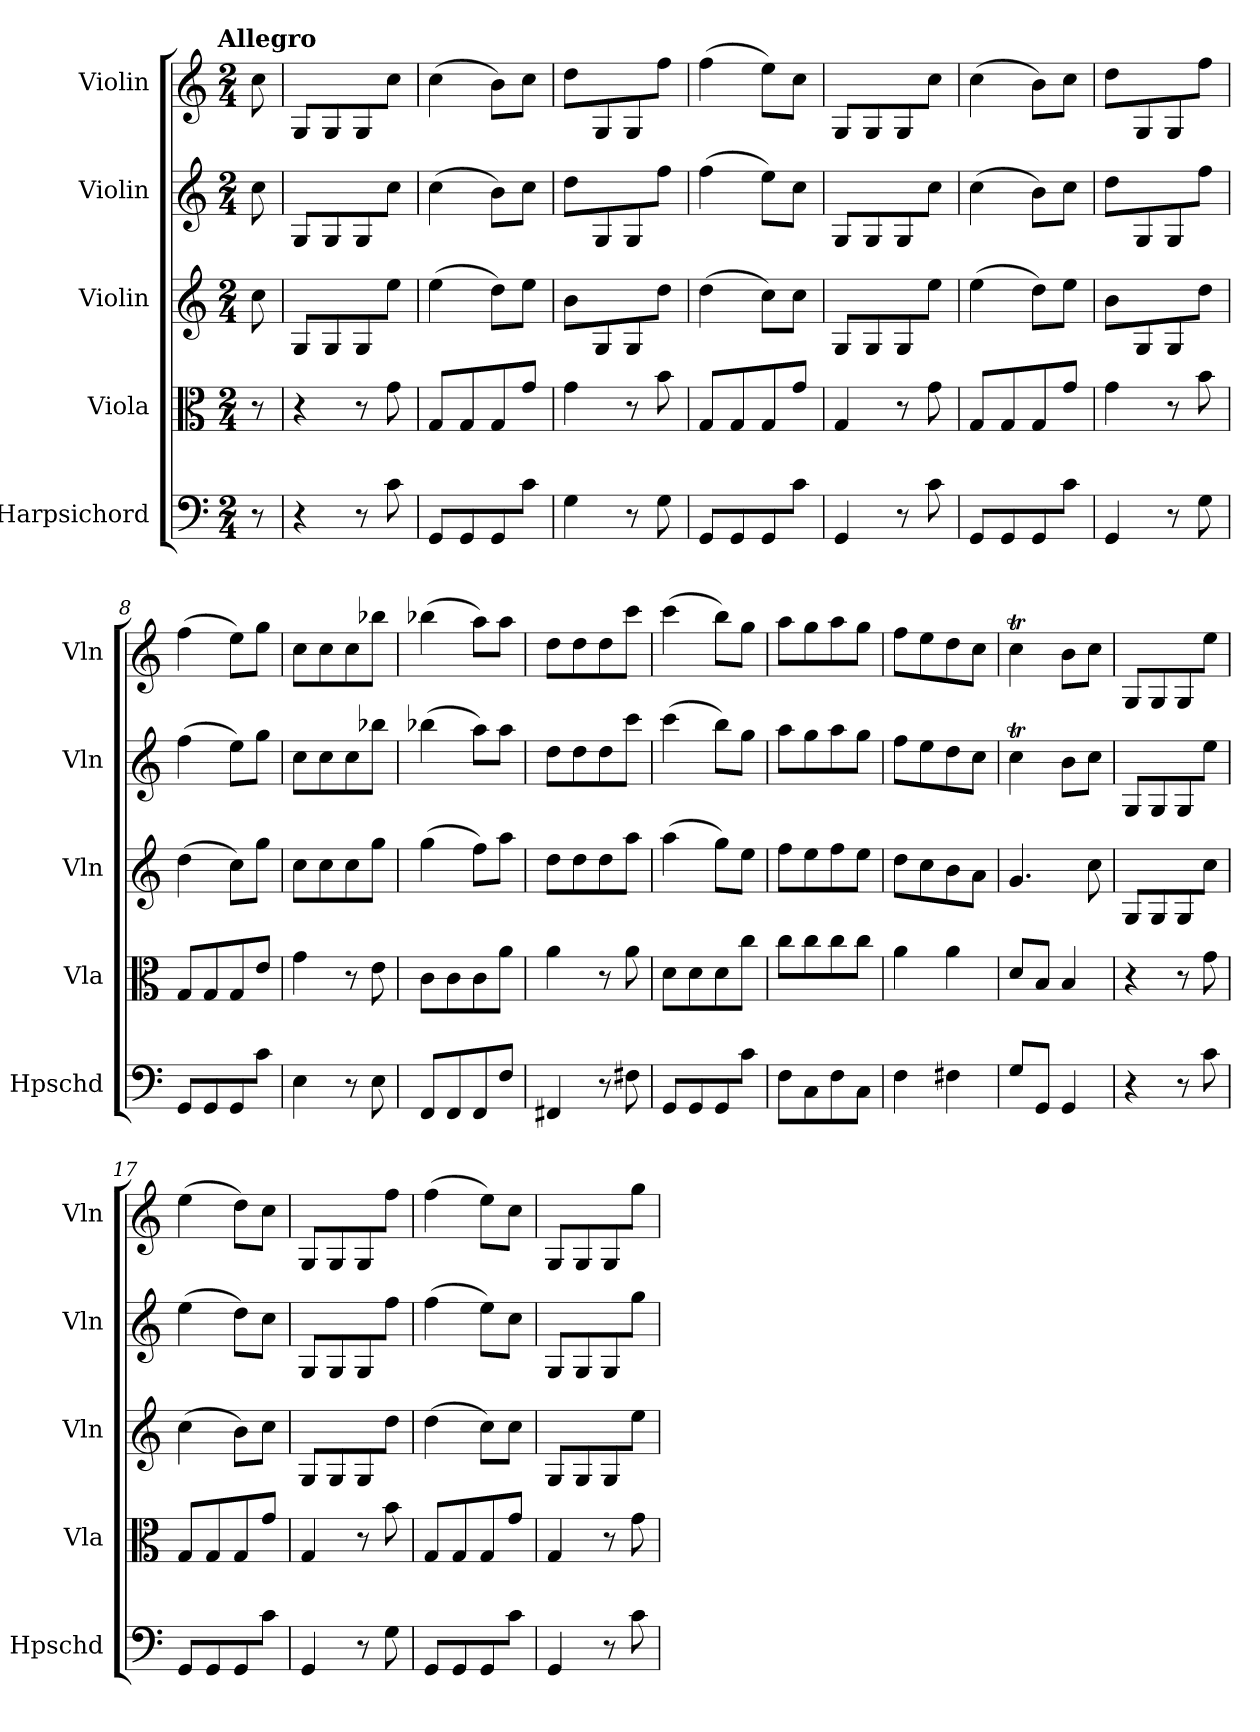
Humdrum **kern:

**kern	**kern	**kern	**kern	**kern
*part5	*part4	*part3	*part2	*part1
*staff5	*staff4	*staff3	*staff2	*staff1
*I"Harpsichord	*I"Viola	*I"Violin	*I"Violin	*I"Violin
*I'Hpschd	*I'Vla	*I'Vln	*I'Vln	*I'Vln
*clefF4	*clefC3	*clefG2	*clefG2	*clefG2
*k[]	*k[]	*k[]	*k[]	*k[]
*C:	*C:	*C:	*C:	*C:
!!LO:TX:omd:t=Allegro
*M2/4	*M2/4	*M2/4	*M2/4	*M2/4
*MM132	*MM132	*MM132	*MM132	*MM132
=	=	=	=	=
8r	8r	8cc\	8cc\	8cc\
=1	=1	=1	=1	=1
4r	4r	8G/L	8G/L	8G/L
.	.	8G/	8G/	8G/
8r	8r	8G/	8G/	8G/
8c\	8g\	8ee\J	8cc\J	8cc\J
=2	=2	=2	=2	=2
8GG/L	8G/L	(4ee\	(4cc\	(4cc\
8GG/	8G/	.	.	.
8GG/	8G/	8dd\L)	8b\L)	8b\L)
8c\J	8g/J	8ee\J	8cc\J	8cc\J
=3	=3	=3	=3	=3
4G\	4g\	8b\L	8dd\L	8dd\L
.	.	8G/	8G/	8G/
8r	8r	8G/	8G/	8G/
8G\	8b\	8dd\J	8ff\J	8ff\J
=4	=4	=4	=4	=4
8GG/L	8G/L	(4dd\	(4ff\	(4ff\
8GG/	8G/	.	.	.
8GG/	8G/	8cc\L)	8ee\L)	8ee\L)
8c\J	8g/J	8cc\J	8cc\J	8cc\J
=5	=5	=5	=5	=5
4GG/	4G/	8G/L	8G/L	8G/L
.	.	8G/	8G/	8G/
8r	8r	8G/	8G/	8G/
8c\	8g\	8ee\J	8cc\J	8cc\J
=6	=6	=6	=6	=6
8GG/L	8G/L	(4ee\	(4cc\	(4cc\
8GG/	8G/	.	.	.
8GG/	8G/	8dd\L)	8b\L)	8b\L)
8c\J	8g/J	8ee\J	8cc\J	8cc\J
=7	=7	=7	=7	=7
4GG/	4g\	8b\L	8dd\L	8dd\L
.	.	8G/	8G/	8G/
8r	8r	8G/	8G/	8G/
8G\	8b\	8dd\J	8ff\J	8ff\J
=8	=8	=8	=8	=8
8GG/L	8G/L	(4dd\	(4ff\	(4ff\
8GG/	8G/	.	.	.
8GG/	8G/	8cc\L)	8ee\L)	8ee\L)
8c\J	8e/J	8gg\J	8gg\J	8gg\J
=9	=9	=9	=9	=9
4E\	4g\	8cc\L	8cc\L	8cc\L
.	.	8cc\	8cc\	8cc\
8r	8r	8cc\	8cc\	8cc\
8E\	8e\	8gg\J	8bb-X\J	8bb-X\J
=10	=10	=10	=10	=10
8FF/L	8c\L	(4gg\	(4bb-X\	(4bb-X\
8FF/	8c\	.	.	.
8FF/	8c\	8ff\L)	8aa\L)	8aa\L)
8F/J	8a\J	8aa\J	8aa\J	8aa\J
=11	=11	=11	=11	=11
4FF#X/	4a\	8dd\L	8dd\L	8dd\L
.	.	8dd\	8dd\	8dd\
8r	8r	8dd\	8dd\	8dd\
8F#X\	8a\	8aa\J	8ccc\J	8ccc\J
=12	=12	=12	=12	=12
8GG/L	8d\L	(4aa\	(4ccc\	(4ccc\
8GG/	8d\	.	.	.
8GG/	8d\	8gg\L)	8bb\L)	8bb\L)
8c\J	8cc\J	8ee\J	8gg\J	8gg\J
=13	=13	=13	=13	=13
8F\L	8cc\L	8ff\L	8aa\L	8aa\L
8C\	8cc\	8ee\	8gg\	8gg\
8F\	8cc\	8ff\	8aa\	8aa\
8C\J	8cc\J	8ee\J	8gg\J	8gg\J
=14	=14	=14	=14	=14
4F\	4a\	8dd\L	8ff\L	8ff\L
.	.	8cc\	8ee\	8ee\
4F#X\	4a\	8b\	8dd\	8dd\
.	.	8a\J	8cc\J	8cc\J
=15	=15	=15	=15	=15
8G/L	8d/L	4.g/	4ccT\	4ccT\
8GG/J	8B/J	.	.	.
4GG/	4B/	.	8b\L	8b\L
.	.	8cc\	8cc\J	8cc\J
=16	=16	=16	=16	=16
4r	4r	8G/L	8G/L	8G/L
.	.	8G/	8G/	8G/
8r	8r	8G/	8G/	8G/
8c\	8g\	8cc\J	8ee\J	8ee\J
=17	=17	=17	=17	=17
8GG/L	8G/L	(4cc\	(4ee\	(4ee\
8GG/	8G/	.	.	.
8GG/	8G/	8b\L)	8dd\L)	8dd\L)
8c\J	8g/J	8cc\J	8cc\J	8cc\J
=18	=18	=18	=18	=18
4GG/	4G/	8G/L	8G/L	8G/L
.	.	8G/	8G/	8G/
8r	8r	8G/	8G/	8G/
8G\	8b\	8dd\J	8ff\J	8ff\J
=19	=19	=19	=19	=19
8GG/L	8G/L	(4dd\	(4ff\	(4ff\
8GG/	8G/	.	.	.
8GG/	8G/	8cc\L)	8ee\L)	8ee\L)
8c\J	8g/J	8cc\J	8cc\J	8cc\J
=20	=20	=20	=20	=20
4GG/	4G/	8G/L	8G/L	8G/L
.	.	8G/	8G/	8G/
8r	8r	8G/	8G/	8G/
8c\	8g\	8ee\J	8gg\J	8gg\J
=	=	=	=	=
*-	*-	*-	*-	*-
